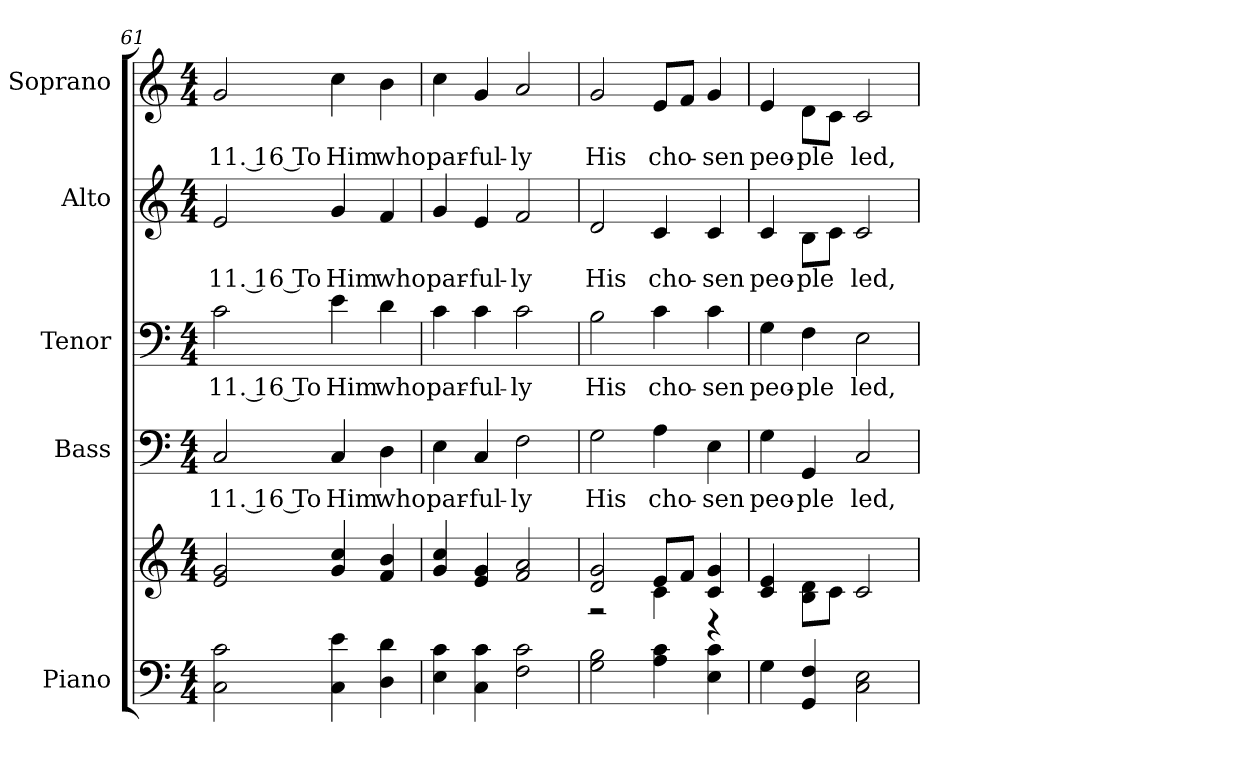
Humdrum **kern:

**kern	**kern	**kern	**text	**kern	**text	**kern	**text	**kern	**text
*part5	*part5	*part4	*part4	*part3	*part3	*part2	*part2	*part1	*part1
*staff6	*staff5	*staff4	*staff4	*staff3	*staff3	*staff2	*staff2	*staff1	*staff1
*I"Piano	*	*I"Bass	*	*I"Tenor	*	*I"Alto	*	*I"Soprano	*
*I'Pno.	*	*I'B.	*	*I'T.	*	*I'A.	*	*I'S.	*
*clefF4	*clefG2	*clefF4	*	*clefF4	*	*clefG2	*	*clefG2	*
*k[]	*k[]	*k[]	*	*k[]	*	*k[]	*	*k[]	*
*C:	*C:	*C:	*	*C:	*	*C:	*	*C:	*
*M4/4	*M4/4	*M4/4	*	*M4/4	*	*M4/4	*	*M4/4	*
=61	=61	=61	=61	=61	=61	=61	=61	=61	=61
!	!	!	!LO:LY:b:color=#000000	!	!	!	!	!	!
!	!	!	!	!	!LO:LY:b:color=#000000	!	!	!	!
!	!	!	!	!	!	!	!LO:LY:b:color=#000000	!	!
!	!	!	!	!	!	!	!	!	!LO:LY:b:color=#000000
2Ci\ 2ci	2ei/ 2gi	2Ci/	11. 16 To	2ci\	11. 16 To	2ei/	11. 16 To	2gi/	11. 16 To
!	!	!	!LO:LY:b:color=#000000	!	!	!	!	!	!
!	!	!	!	!	!LO:LY:b:color=#000000	!	!	!	!
!	!	!	!	!	!	!	!LO:LY:b:color=#000000	!	!
!	!	!	!	!	!	!	!	!	!LO:LY:b:color=#000000
4Ci\ 4ei	4gi/ 4cci	4Ci/	Him	4ei\	Him	4gi/	Him	4cci\	Him
!	!	!	!LO:LY:b:color=#000000	!	!	!	!	!	!
!	!	!	!	!	!LO:LY:b:color=#000000	!	!	!	!
!	!	!	!	!	!	!	!LO:LY:b:color=#000000	!	!
!	!	!	!	!	!	!	!	!	!LO:LY:b:color=#000000
4Di\ 4di	4fi/ 4bi	4Di\	who	4di\	who	4fi/	who	4bi\	who
=62	=62	=62	=62	=62	=62	=62	=62	=62	=62
!	!	!	!LO:LY:b:color=#000000	!	!	!	!	!	!
!	!	!	!	!	!LO:LY:b:color=#000000	!	!	!	!
!	!	!	!	!	!	!	!LO:LY:b:color=#000000	!	!
!	!	!	!	!	!	!	!	!	!LO:LY:b:color=#000000
4Ei\ 4ci	4gi/ 4cci	4Ei\	par-	4ci\	par-	4gi/	par-	4cci\	par-
!	!	!	!LO:LY:b:color=#000000	!	!	!	!	!	!
!	!	!	!	!	!LO:LY:b:color=#000000	!	!	!	!
!	!	!	!	!	!	!	!LO:LY:b:color=#000000	!	!
!	!	!	!	!	!	!	!	!	!LO:LY:b:color=#000000
4Ci\ 4ci	4ei/ 4gi	4Ci/	-ful-	4ci\	-ful-	4ei/	-ful-	4gi/	-ful-
!	!	!	!LO:LY:b:color=#000000	!	!	!	!	!	!
!	!	!	!	!	!LO:LY:b:color=#000000	!	!	!	!
!	!	!	!	!	!	!	!LO:LY:b:color=#000000	!	!
!	!	!	!	!	!	!	!	!	!LO:LY:b:color=#000000
2Fi\ 2ci	2fi/ 2ai	2Fi\	-ly	2ci\	-ly	2fi/	-ly	2ai/	-ly
!!LO:PB:g=z
=63	=63	=63	=63	=63	=63	=63	=63	=63	=63
*	*^	*	*	*	*	*	*	*	*
!	!	!	!	!LO:LY:b:color=#000000	!	!	!	!	!	!
!	!	!	!	!	!	!LO:LY:b:color=#000000	!	!	!	!
!	!	!	!	!	!	!	!	!LO:LY:b:color=#000000	!	!
!	!	!	!	!	!	!	!	!	!	!LO:LY:b:color=#000000
2Gi\ 2Bi	2di/ 2gi	2r	2Gi\	His	2Bi\	His	2di/	His	2gi/	His
!	!	!	!	!LO:LY:b:color=#000000	!	!	!	!	!	!
!	!	!	!	!	!	!LO:LY:b:color=#000000	!	!	!	!
!	!	!	!	!	!	!	!	!LO:LY:b:color=#000000	!	!
!	!	!	!	!	!	!	!	!	!	!LO:LY:b:color=#000000
4Ai\ 4ci	8ei/L	4ci\	4Ai\	cho-	4ci\	cho-	4ci/	cho-	8ei/L	cho-
.	8fi/J	.	.	.	.	.	.	.	8fi/J	.
!	!	!	!	!LO:LY:b:color=#000000	!	!	!	!	!	!
!	!	!	!	!	!	!LO:LY:b:color=#000000	!	!	!	!
!	!	!	!	!	!	!	!	!LO:LY:b:color=#000000	!	!
!	!	!	!	!	!	!	!	!	!	!LO:LY:b:color=#000000
4Ei\ 4ci	4ci/ 4gi	4r	4Ei\	-sen	4ci\	-sen	4ci/	-sen	4gi/	-sen
*	*v	*v	*	*	*	*	*	*	*	*
=64	=64	=64	=64	=64	=64	=64	=64	=64	=64
*	*^	*	*	*	*	*	*	*	*
!	!	!	!	!LO:LY:b:color=#000000	!	!	!	!	!	!
*	*v	*v	*	*	*	*	*	*	*	*
*	*^	*	*	*	*	*	*	*	*
!	!	!	!	!	!	!LO:LY:b:color=#000000	!	!	!	!
*	*v	*v	*	*	*	*	*	*	*	*
*	*^	*	*	*	*	*	*	*	*
!	!	!	!	!	!	!	!	!LO:LY:b:color=#000000	!	!
*	*v	*v	*	*	*	*	*	*	*	*
*	*^	*	*	*	*	*	*	*	*
!	!	!	!	!	!	!	!	!	!	!LO:LY:b:color=#000000
*	*v	*v	*	*	*	*	*	*	*	*
4Gi\	4ci/ 4ei	4Gi\	peo-	4Gi\	peo-	4ci/	peo-	4ei/	peo-
!	!	!	!LO:LY:b:color=#000000	!	!	!	!	!	!
!	!	!	!	!	!LO:LY:b:color=#000000	!	!	!	!
!	!	!	!	!	!	!	!LO:LY:b:color=#000000	!	!
!	!	!	!	!	!	!	!	!	!LO:LY:b:color=#000000
4GGi/ 4Fi	8Bi\ 8diL	4GGi/	-ple	4Fi\	-ple	8Bi\L	-ple	8di\L	-ple
.	8ci\J	.	.	.	.	8ci\J	.	8ci\J	.
!	!	!	!LO:LY:b:color=#000000	!	!	!	!	!	!
!	!	!	!	!	!LO:LY:b:color=#000000	!	!	!	!
!	!	!	!	!	!	!	!LO:LY:b:color=#000000	!	!
!	!	!	!	!	!	!	!	!	!LO:LY:b:color=#000000
2Ci\ 2Ei	2ci/	2Ci/	led,	2Ei\	led,	2ci/	led,	2ci/	led,
=	=	=	=	=	=	=	=	=	=
*-	*-	*-	*-	*-	*-	*-	*-	*-	*-
